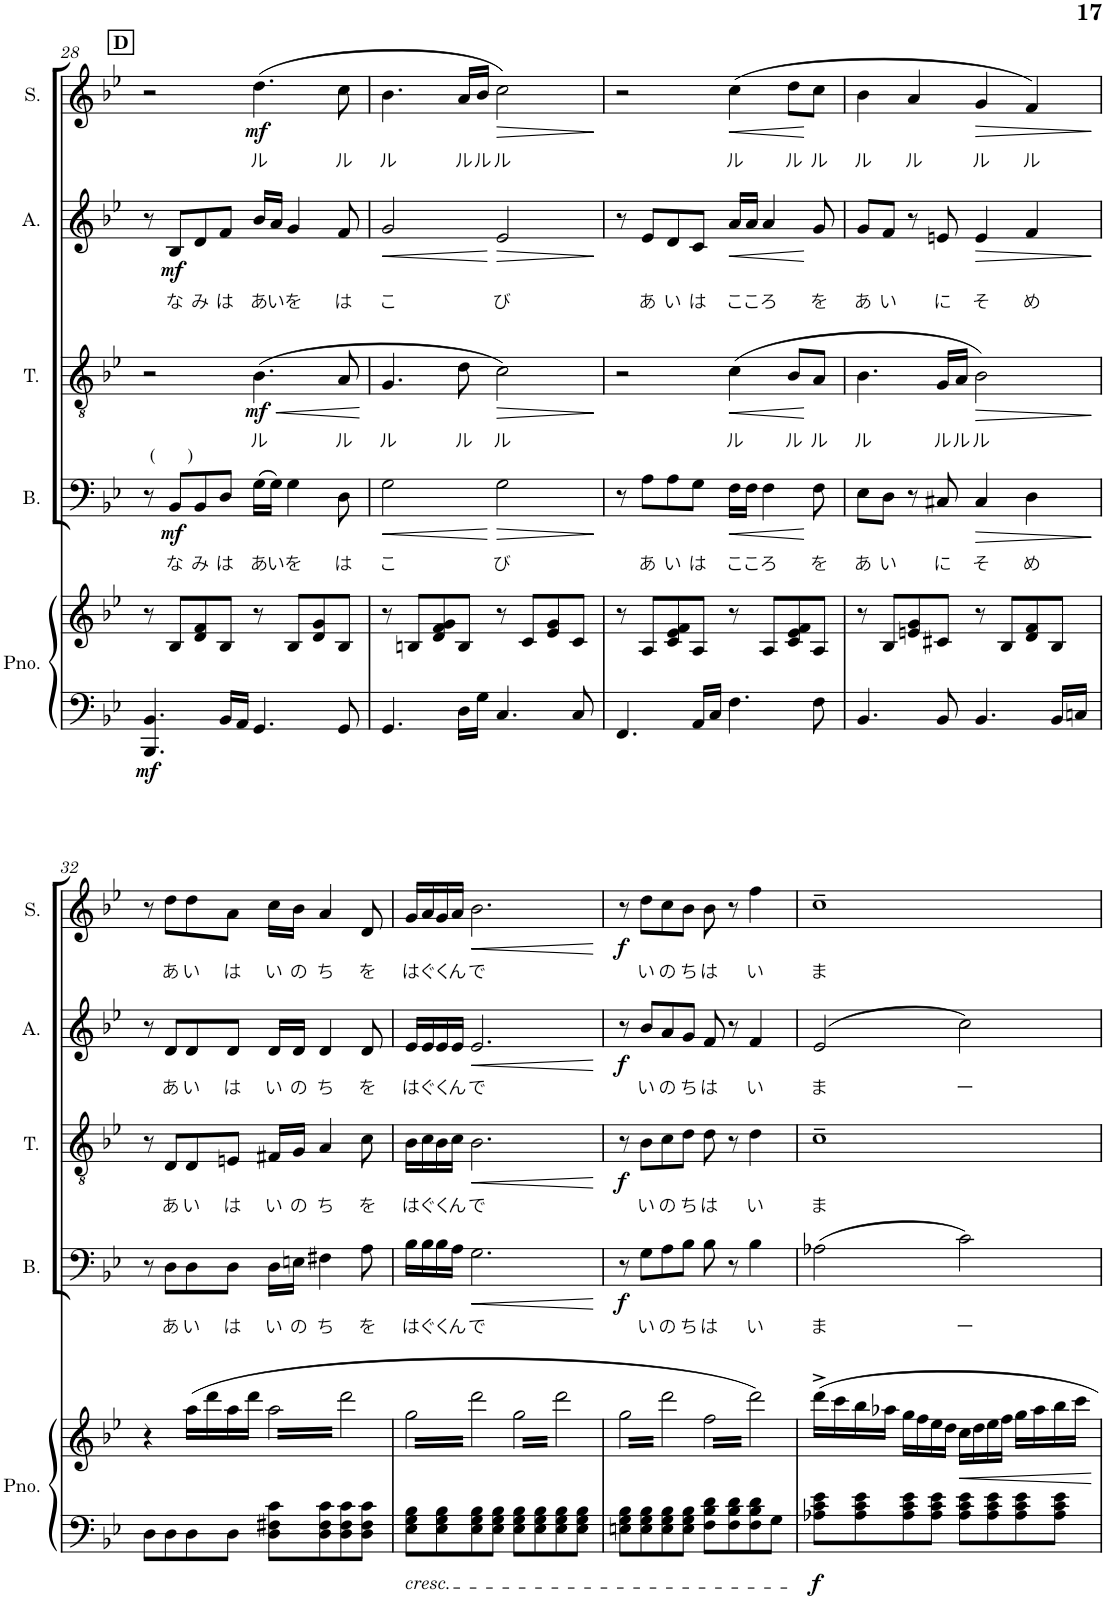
**kern	**kern	**dynam	**kern	**text	**dynam	**kern	**text	**dynam	**kern	**text	**dynam	**kern	**text	**dynam
*part5	*part5	*part5	*part4	*part4	*part4	*part3	*part3	*part3	*part2	*part2	*part2	*part1	*part1	*part1
*staff6	*staff5	*staff5/6	*staff4	*staff4	*staff4	*staff3	*staff3	*staff3	*staff2	*staff2	*staff2	*staff1	*staff1	*staff1
*I"Piano	*	*	*I"Bass	*	*	*I"Tenor	*	*	*I"Alto	*	*	*I"Soprano	*	*
*I'Pno.	*	*	*I'B.	*	*	*I'T.	*	*	*I'A.	*	*	*I'S.	*	*
!!LO:PB:g=z
*clefF4	*clefG2	*	*clefF4	*	*	*clefGv2	*	*	*clefG2	*	*	*clefG2	*	*
*	*	*	*Trd12c21	*	*	*Trd8c14	*	*	*Trd5c9	*	*	*Trd1c2	*	*
*k[b-e-]	*k[b-e-]	*	*k[b-e-]	*	*	*k[b-e-]	*	*	*k[b-e-]	*	*	*k[b-e-]	*	*
*M4/4	*M4/4	*	*M4/4	*	*	*M4/4	*	*	*M4/4	*	*	*M4/4	*	*
*met(c)	*met(c)	*	*met(c)	*	*	*met(c)	*	*	*met(c)	*	*	*met(c)	*	*
!!LO:REH:place=s1:a:B:cj:t=D
=28	=28	=28	=28	=28	=28	=28	=28	=28	=28	=28	=28	=28	=28	=28
!	!	!LO:DY:b=2	!	!	!	!	!	!	!	!	!	!	!	!
4.BBB-/ 4.BB-/	8r	mf	8r	.	.	2r	.	.	8r	.	.	2r	.	.
!	!	!	!LO:TX:a:t=(      )	!	!	!	!	!	!	!	!	!	!	!
!	!	!	!	!LO:LY:b	!LO:DY:b	!	!	!	!	!LO:LY:b	!LO:DY:b	!	!	!
.	8B-/L	.	8BB-/L	な	mf	.	.	.	8B-/L	な	mf	.	.	.
!	!	!	!	!LO:LY:b	!	!	!	!	!	!LO:LY:b	!	!	!	!
.	8d/ 8f/	.	8BB-/	み	.	.	.	.	8d/	み	.	.	.	.
!	!	!	!	!LO:LY:b	!	!	!	!	!	!LO:LY:b	!	!	!	!
16BB-/LL	8B-/J	.	8D/J	は	.	.	.	.	8f/J	は	.	.	.	.
16AA/JJ	.	.	.	.	.	.	.	.	.	.	.	.	.	.
!	!	!	!	!LO:LY:b	!	!	!LO:LY:b	!LO:HP:b	!	!LO:LY:b	!	!	!LO:LY:b	!
!	!	!	!	!	!	!	!	!LO:DY:n=1:b	!	!	!	!	!	!LO:DY:b
4.GG/	8r	.	(16G\LL	あ	.	(4.B-\	ル	< mf	16b-/LL	あ	.	(4.dd\	ル	mf
!	!	!	!	!LO:LY:b	!	!	!	!	!	!LO:LY:b	!	!	!	!
.	.	.	16G\JJ)	い	.	.	.	.	16a/JJ	い	.	.	.	.
!	!	!	!	!LO:LY:b	!	!	!	!	!	!LO:LY:b	!	!	!	!
.	8B-/L	.	4G\	を	.	.	.	.	4g/	を	.	.	.	.
.	8d/ 8g/	.	.	.	.	.	.	.	.	.	.	.	.	.
!	!	!	!	!LO:LY:b	!	!	!LO:LY:b	!	!	!LO:LY:b	!	!	!LO:LY:b	!
8GG/	8B-/J	.	8D\	は	.	8A/	ル	.	8f/	は	.	8cc\	ル	.
.	.	.	.	.	.	.	.	[	.	.	.	.	.	.
=29	=29	=29	=29	=29	=29	=29	=29	=29	=29	=29	=29	=29	=29	=29
!	!	!	!	!LO:LY:b	!LO:HP:b	!	!LO:LY:b	!	!	!LO:LY:b	!LO:HP:b	!	!LO:LY:b	!
4.GG/	8r	.	2G\	こ	<	4.G/	ル	.	2g/	こ	<	4.b-\	ル	.
.	8Bn/L	.	.	.	.	.	.	.	.	.	.	.	.	.
.	8d/ 8f/ 8g/	.	.	.	.	.	.	.	.	.	.	.	.	.
!	!	!	!	!	!	!	!LO:LY:b	!	!	!	!	!	!LO:LY:b	!
16D\LL	8B/J	.	.	.	.	8d\	ル	.	.	.	.	16a/LL	ル	.
!	!	!	!	!	!	!	!	!	!	!	!	!	!LO:LY:b	!
16G\JJ	.	.	.	.	.	.	.	.	.	.	.	16b-/JJ	ル	.
!	!	!	!	!LO:LY:b	!LO:HP:n=1:b	!	!LO:LY:b	!LO:HP:b	!	!LO:LY:b	!LO:HP:n=1:b	!	!LO:LY:b	!LO:HP:b
4.C/	8r	.	2G\	び	[ >	2c\)	ル	>	2e-/	び	[ >	2cc\)	ル	>
.	8c/L	.	.	.	.	.	.	.	.	.	.	.	.	.
.	8e-/ 8g/	.	.	.	.	.	.	.	.	.	.	.	.	.
8C/	8c/J	.	.	.	.	.	.	.	.	.	.	.	.	.
.	.	.	.	.	]	.	.	]	.	.	]	.	.	]
=30	=30	=30	=30	=30	=30	=30	=30	=30	=30	=30	=30	=30	=30	=30
4.FF/	8r	.	8r	.	.	2r	.	.	8r	.	.	2r	.	.
!	!	!	!	!LO:LY:b	!	!	!	!	!	!LO:LY:b	!	!	!	!
.	8A/L	.	8A\L	あ	.	.	.	.	8e-/L	あ	.	.	.	.
!	!	!	!	!LO:LY:b	!	!	!	!	!	!LO:LY:b	!	!	!	!
.	8c/ 8e-/ 8f/	.	8A\	い	.	.	.	.	8d/	い	.	.	.	.
!	!	!	!	!LO:LY:b	!	!	!	!	!	!LO:LY:b	!	!	!	!
16AA/LL	8A/J	.	8G\J	は	.	.	.	.	8c/J	は	.	.	.	.
16C/JJ	.	.	.	.	.	.	.	.	.	.	.	.	.	.
!	!	!	!	!LO:LY:b	!LO:HP:b	!	!LO:LY:b	!LO:HP:b	!	!LO:LY:b	!LO:HP:b	!	!LO:LY:b	!LO:HP:b
4.F\	8r	.	16F\LL	こ	<	(4c\	ル	<	16a/LL	こ	<	(4cc\	ル	<
!	!	!	!	!LO:LY:b	!	!	!	!	!	!LO:LY:b	!	!	!	!
.	.	.	16F\JJ	こ	.	.	.	.	16a/JJ	こ	.	.	.	.
!	!	!	!	!LO:LY:b	!	!	!	!	!	!LO:LY:b	!	!	!	!
.	8A/L	.	4F\	ろ	.	.	.	.	4a/	ろ	.	.	.	.
!	!	!	!	!	!	!	!LO:LY:b	!	!	!	!	!	!LO:LY:b	!
.	8c/ 8e-/ 8f/	.	.	.	.	8B-/L	ル	.	.	.	.	8dd\L	ル	.
!	!	!	!	!LO:LY:b	!	!	!LO:LY:b	!	!	!LO:LY:b	!	!	!LO:LY:b	!
8F\	8A/J	.	8F\	を	[	8A/J	ル	[	8g/	を	[	8cc\J	ル	[
=31	=31	=31	=31	=31	=31	=31	=31	=31	=31	=31	=31	=31	=31	=31
!	!	!	!	!LO:LY:b	!	!	!LO:LY:b	!	!	!LO:LY:b	!	!	!LO:LY:b	!
4.BB-/	8r	.	8E-\L	あ	.	4.B-\	ル	.	8g/L	あ	.	4b-\	ル	.
!	!	!	!	!LO:LY:b	!	!	!	!	!	!LO:LY:b	!	!	!	!
.	8B-/L	.	8D\J	い	.	.	.	.	8f/J	い	.	.	.	.
!	!	!	!	!	!	!	!	!	!	!	!	!	!LO:LY:b	!
.	8en/ 8g/	.	8r	.	.	.	.	.	8r	.	.	4a/	ル	.
!	!	!	!	!LO:LY:b	!	!	!LO:LY:b	!	!	!LO:LY:b	!	!	!	!
8BB-/	8c#X/J	.	8C#X/	に	.	16G/LL	ル	.	8en/	に	.	.	.	.
!	!	!	!	!	!	!	!LO:LY:b	!	!	!	!	!	!	!
.	.	.	.	.	.	16A/JJ	ル	.	.	.	.	.	.	.
!	!	!	!	!LO:LY:b	!LO:HP:b	!	!LO:LY:b	!LO:HP:b	!	!LO:LY:b	!LO:HP:b	!	!LO:LY:b	!LO:HP:b
4.BB-/	8r	.	4C#/	そ	>	2B-\)	ル	>	4e/	そ	>	4g/	ル	>
.	8B-/L	.	.	.	.	.	.	.	.	.	.	.	.	.
!	!	!	!	!LO:LY:b	!	!	!	!	!	!LO:LY:b	!	!	!LO:LY:b	!
.	8d/ 8f/	.	4D\	め	.	.	.	.	4f/	め	.	4f/)	ル	.
16BB-/LL	8B-/J	.	.	.	.	.	.	.	.	.	.	.	.	.
16Cn/JJ	.	.	.	.	.	.	.	.	.	.	.	.	.	.
.	.	.	.	.	]	.	.	]	.	.	]	.	.	]
!!LO:LB:g=z
=32	=32	=32	=32	=32	=32	=32	=32	=32	=32	=32	=32	=32	=32	=32
8D\L	4r	.	8r	.	.	8r	.	.	8r	.	.	8r	.	.
!	!	!	!	!LO:LY:b	!	!	!LO:LY:b	!	!	!LO:LY:b	!	!	!LO:LY:b	!
8D\	.	.	8D\L	あ	.	8D/L	あ	.	8d/L	あ	.	8dd\L	あ	.
!	!	!	!	!LO:LY:b	!	!	!LO:LY:b	!	!	!LO:LY:b	!	!	!LO:LY:b	!
8D\	(16aa\LL	.	8D\	い	.	8D/	い	.	8d/	い	.	8dd\	い	.
.	16ddd\	.	.	.	.	.	.	.	.	.	.	.	.	.
!	!	!	!	!LO:LY:b	!	!	!LO:LY:b	!	!	!LO:LY:b	!	!	!LO:LY:b	!
8D\J	16aa\	.	8D\J	は	.	8En/J	は	.	8d/J	は	.	8a\J	は	.
.	16ddd\JJ	.	.	.	.	.	.	.	.	.	.	.	.	.
!	!	!	!	!LO:LY:b	!	!	!LO:LY:b	!	!	!LO:LY:b	!	!	!LO:LY:b	!
*	*tremolo	*	*	*	*	*	*	*	*	*	*	*	*	*
8D\ 8F#X\ 8c\L	32aa\LLL	.	16D\LL	い	.	16F#X/LL	い	.	16d/LL	い	.	16cc\LL	い	.
.	32ddd\	.	.	.	.	.	.	.	.	.	.	.	.	.
!	!	!	!	!LO:LY:b	!	!	!LO:LY:b	!	!	!LO:LY:b	!	!	!LO:LY:b	!
.	32aa\	.	16En\JJ	の	.	16G/JJ	の	.	16d/JJ	の	.	16b-\JJ	の	.
.	32ddd\	.	.	.	.	.	.	.	.	.	.	.	.	.
!	!	!	!	!LO:LY:b	!	!	!LO:LY:b	!	!	!LO:LY:b	!	!	!LO:LY:b	!
8D\ 8F#\ 8c\	32aa\	.	4F#X\	ち	.	4A/	ち	.	4d/	ち	.	4a/	ち	.
.	32ddd\	.	.	.	.	.	.	.	.	.	.	.	.	.
.	32aa\	.	.	.	.	.	.	.	.	.	.	.	.	.
.	32ddd\	.	.	.	.	.	.	.	.	.	.	.	.	.
8D\ 8F#\ 8c\	32aa\	.	.	.	.	.	.	.	.	.	.	.	.	.
.	32ddd\	.	.	.	.	.	.	.	.	.	.	.	.	.
.	32aa\	.	.	.	.	.	.	.	.	.	.	.	.	.
.	32ddd\	.	.	.	.	.	.	.	.	.	.	.	.	.
!	!	!	!	!LO:LY:b	!	!	!LO:LY:b	!	!	!LO:LY:b	!	!	!LO:LY:b	!
8D\ 8F#\ 8c\J	32aa\	.	8A\	を	.	8c\	を	.	8d/	を	.	8d/	を	.
.	32ddd\	.	.	.	.	.	.	.	.	.	.	.	.	.
.	32aa\	.	.	.	.	.	.	.	.	.	.	.	.	.
.	32ddd\JJJ	.	.	.	.	.	.	.	.	.	.	.	.	.
=33	=33	=33	=33	=33	=33	=33	=33	=33	=33	=33	=33	=33	=33	=33
!LO:TX:b:i:t=cresc.	!	!	!	!	!	!	!	!	!	!	!	!	!	!
!	!	!	!	!LO:LY:b	!	!	!LO:LY:b	!	!	!LO:LY:b	!	!	!LO:LY:b	!
8E-\ 8G\ 8B-\L	32gg\LLL	.	16B-\LL	は	.	16B-\LL	は	.	16e-/LL	は	.	16g/LL	は	.
.	32ddd\	.	.	.	.	.	.	.	.	.	.	.	.	.
!	!	!	!	!LO:LY:b	!	!	!LO:LY:b	!	!	!LO:LY:b	!	!	!LO:LY:b	!
.	32gg\	.	16B-\	ぐ	.	16c\	ぐ	.	16e-/	ぐ	.	16a/	ぐ	.
.	32ddd\	.	.	.	.	.	.	.	.	.	.	.	.	.
!	!	!	!	!LO:LY:b	!	!	!LO:LY:b	!	!	!LO:LY:b	!	!	!LO:LY:b	!
8E-\ 8G\ 8B-\	32gg\	.	16B-\	く	.	16B-\	く	.	16e-/	く	.	16g/	く	.
.	32ddd\	.	.	.	.	.	.	.	.	.	.	.	.	.
!	!	!	!	!LO:LY:b	!	!	!LO:LY:b	!	!	!LO:LY:b	!	!	!LO:LY:b	!
.	32gg\	.	16A\JJ	ん	.	16c\JJ	ん	.	16e-/JJ	ん	.	16a/JJ	ん	.
.	32ddd\	.	.	.	.	.	.	.	.	.	.	.	.	.
!	!	!	!	!LO:LY:b	!LO:HP:b	!	!LO:LY:b	!LO:HP:b	!	!LO:LY:b	!LO:HP:b	!	!LO:LY:b	!LO:HP:b
8E-\ 8G\ 8B-\	32gg\	.	2.G\	で	<	2.B-\	で	<	2.e-/	で	<	2.b-\	で	<
.	32ddd\	.	.	.	.	.	.	.	.	.	.	.	.	.
.	32gg\	.	.	.	.	.	.	.	.	.	.	.	.	.
.	32ddd\	.	.	.	.	.	.	.	.	.	.	.	.	.
8E-\ 8G\ 8B-\J	32gg\	.	.	.	.	.	.	.	.	.	.	.	.	.
.	32ddd\	.	.	.	.	.	.	.	.	.	.	.	.	.
.	32gg\	.	.	.	.	.	.	.	.	.	.	.	.	.
.	32ddd\JJJ	.	.	.	.	.	.	.	.	.	.	.	.	.
8E-\ 8G\ 8B-\L	32gg\LLL	.	.	.	.	.	.	.	.	.	.	.	.	.
.	32ddd\	.	.	.	.	.	.	.	.	.	.	.	.	.
.	32gg\	.	.	.	.	.	.	.	.	.	.	.	.	.
.	32ddd\	.	.	.	.	.	.	.	.	.	.	.	.	.
8E-\ 8G\ 8B-\	32gg\	.	.	.	.	.	.	.	.	.	.	.	.	.
.	32ddd\	.	.	.	.	.	.	.	.	.	.	.	.	.
.	32gg\	.	.	.	.	.	.	.	.	.	.	.	.	.
.	32ddd\	.	.	.	.	.	.	.	.	.	.	.	.	.
8E-\ 8G\ 8B-\	32gg\	.	.	.	.	.	.	.	.	.	.	.	.	.
.	32ddd\	.	.	.	.	.	.	.	.	.	.	.	.	.
.	32gg\	.	.	.	.	.	.	.	.	.	.	.	.	.
.	32ddd\	.	.	.	.	.	.	.	.	.	.	.	.	.
8E-\ 8G\ 8B-\J	32gg\	.	.	.	.	.	.	.	.	.	.	.	.	.
.	32ddd\	.	.	.	.	.	.	.	.	.	.	.	.	.
.	32gg\	.	.	.	.	.	.	.	.	.	.	.	.	.
.	32ddd\JJJ	.	.	.	.	.	.	.	.	.	.	.	.	.
.	.	.	.	.	[	.	.	[	.	.	[	.	.	[
=34	=34	=34	=34	=34	=34	=34	=34	=34	=34	=34	=34	=34	=34	=34
!	!	!	!	!	!LO:DY:b	!	!	!LO:DY:b	!	!	!LO:DY:b	!	!	!LO:DY:b
8En\ 8G\ 8B-\L	32gg\LLL	.	8r	.	f	8r	.	f	8r	.	f	8r	.	f
.	32ddd\	.	.	.	.	.	.	.	.	.	.	.	.	.
.	32gg\	.	.	.	.	.	.	.	.	.	.	.	.	.
.	32ddd\	.	.	.	.	.	.	.	.	.	.	.	.	.
!	!	!	!	!LO:LY:b	!	!	!LO:LY:b	!	!	!LO:LY:b	!	!	!LO:LY:b	!
8E\ 8G\ 8B-\	32gg\	.	8G\L	い	.	8B-\L	い	.	8b-/L	い	.	8dd\L	い	.
.	32ddd\	.	.	.	.	.	.	.	.	.	.	.	.	.
.	32gg\	.	.	.	.	.	.	.	.	.	.	.	.	.
.	32ddd\	.	.	.	.	.	.	.	.	.	.	.	.	.
!	!	!	!	!LO:LY:b	!	!	!LO:LY:b	!	!	!LO:LY:b	!	!	!LO:LY:b	!
8E\ 8G\ 8B-\	32gg\	.	8A\	の	.	8c\	の	.	8a/	の	.	8cc\	の	.
.	32ddd\	.	.	.	.	.	.	.	.	.	.	.	.	.
.	32gg\	.	.	.	.	.	.	.	.	.	.	.	.	.
.	32ddd\	.	.	.	.	.	.	.	.	.	.	.	.	.
!	!	!	!	!LO:LY:b	!	!	!LO:LY:b	!	!	!LO:LY:b	!	!	!LO:LY:b	!
8E\ 8G\ 8B-\J	32gg\	.	8B-\J	ち	.	8d\J	ち	.	8g/J	ち	.	8b-\J	ち	.
.	32ddd\	.	.	.	.	.	.	.	.	.	.	.	.	.
.	32gg\	.	.	.	.	.	.	.	.	.	.	.	.	.
.	32ddd\JJJ	.	.	.	.	.	.	.	.	.	.	.	.	.
!	!	!	!	!LO:LY:b	!	!	!LO:LY:b	!	!	!LO:LY:b	!	!	!LO:LY:b	!
8F\ 8B-\ 8d\L	32ff\LLL	.	8B-\	は	.	8d\	は	.	8f/	は	.	8b-\	は	.
.	32ddd\)	.	.	.	.	.	.	.	.	.	.	.	.	.
.	32ff\	.	.	.	.	.	.	.	.	.	.	.	.	.
.	32ddd\)	.	.	.	.	.	.	.	.	.	.	.	.	.
8F\ 8B-\ 8d\	32ff\	.	8r	.	.	8r	.	.	8r	.	.	8r	.	.
.	32ddd\)	.	.	.	.	.	.	.	.	.	.	.	.	.
.	32ff\	.	.	.	.	.	.	.	.	.	.	.	.	.
.	32ddd\)	.	.	.	.	.	.	.	.	.	.	.	.	.
!	!	!	!	!LO:LY:b	!	!	!LO:LY:b	!	!	!LO:LY:b	!	!	!LO:LY:b	!
8F\ 8B-\ 8d\	32ff\	.	4B-\	い	.	4d\	い	.	4f/	い	.	4ff\	い	.
.	32ddd\)	.	.	.	.	.	.	.	.	.	.	.	.	.
.	32ff\	.	.	.	.	.	.	.	.	.	.	.	.	.
.	32ddd\)	.	.	.	.	.	.	.	.	.	.	.	.	.
8G\J	32ff\	.	.	.	.	.	.	.	.	.	.	.	.	.
.	32ddd\)	.	.	.	.	.	.	.	.	.	.	.	.	.
.	32ff\	.	.	.	.	.	.	.	.	.	.	.	.	.
.	32ddd\)JJJ	.	.	.	.	.	.	.	.	.	.	.	.	.
*	*Xtremolo	*	*	*	*	*	*	*	*	*	*	*	*	*
=35	=35	=35	=35	=35	=35	=35	=35	=35	=35	=35	=35	=35	=35	=35
!	!	!LO:DY:b=2	!	!LO:LY:b	!	!	!LO:LY:b	!	!	!LO:LY:b	!	!	!LO:LY:b	!
8A-X\ 8c\ 8e-\L	16ddd^\LL	f	(2A-X\	ま	.	1c~	ま	.	(2e-/	ま	.	1cc~	ま	.
.	.	.	.	.	.	.	.	.	.	.	.	.	.	.
.	16ccc\	.	.	.	.	.	.	.	.	.	.	.	.	.
.	.	.	.	.	.	.	.	.	.	.	.	.	.	.
8A-\ 8c\ 8e-\	16bb-\	.	.	.	.	.	.	.	.	.	.	.	.	.
.	.	.	.	.	.	.	.	.	.	.	.	.	.	.
.	16aa-X\JJ	.	.	.	.	.	.	.	.	.	.	.	.	.
.	.	.	.	.	.	.	.	.	.	.	.	.	.	.
8A-\ 8c\ 8e-\	16gg\LL	.	.	.	.	.	.	.	.	.	.	.	.	.
.	16ff\	.	.	.	.	.	.	.	.	.	.	.	.	.
8A-\ 8c\ 8e-\J	16ee-\	.	.	.	.	.	.	.	.	.	.	.	.	.
.	16dd\JJ	.	.	.	.	.	.	.	.	.	.	.	.	.
!	!	!LO:HP:b	!	!LO:LY:b	!	!	!	!	!	!LO:LY:b	!	!	!	!
8A-\ 8c\ 8e-\L	16cc\LL	<	2c\)	ー	.	.	.	.	2cc\)	ー	.	.	.	.
.	16dd\	.	.	.	.	.	.	.	.	.	.	.	.	.
8A-\ 8c\ 8e-\	16ee-\	.	.	.	.	.	.	.	.	.	.	.	.	.
.	16ff\JJ	.	.	.	.	.	.	.	.	.	.	.	.	.
8A-\ 8c\ 8e-\	16gg\LL	.	.	.	.	.	.	.	.	.	.	.	.	.
.	16aa-\	.	.	.	.	.	.	.	.	.	.	.	.	.
8A-\ 8c\ 8e-\J	16bb-\	.	.	.	.	.	.	.	.	.	.	.	.	.
.	16ccc\JJ	.	.	.	.	.	.	.	.	.	.	.	.	.
.	.	[	.	.	.	.	.	.	.	.	.	.	.	.
=	=	=	=	=	=	=	=	=	=	=	=	=	=	=
*-	*-	*-	*-	*-	*-	*-	*-	*-	*-	*-	*-	*-	*-	*-
